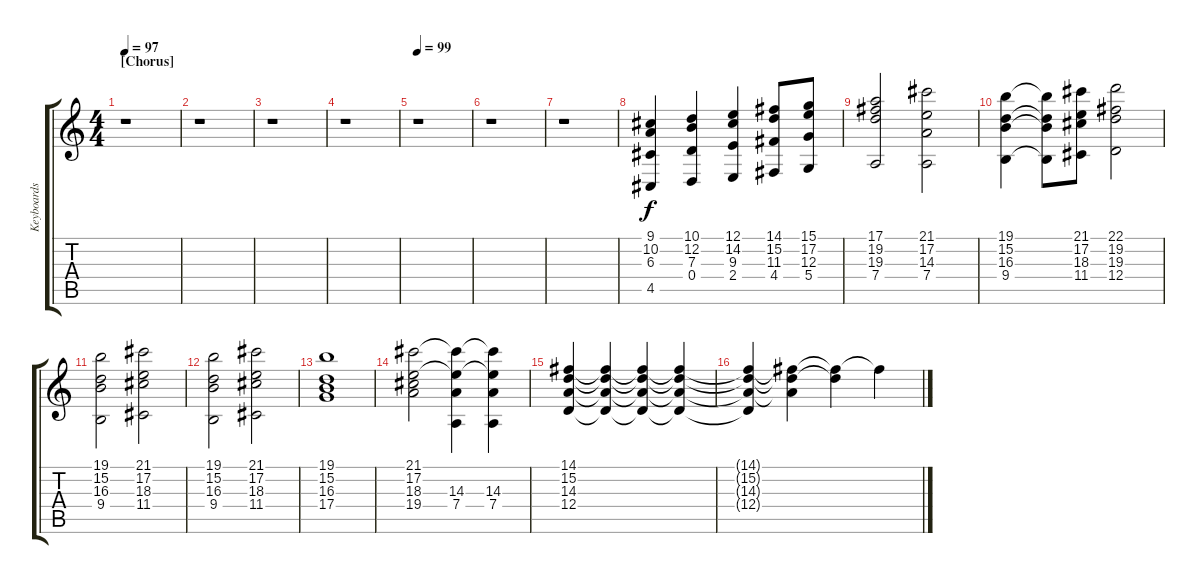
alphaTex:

\track ("Keyboards 2" "Keyboards ") {instrument brasssection}
\staff {score tabs}
\tuning (E4 B3 G3 D3 A2 E2) {hide}
\ts (4 4)
\section ("" "[Chorus]")
\tempo 97
\clef g2
\ks c
r.1{dy f} |
r.1 |
r.1 |
r.1 |
\section ("" "")
\tempo 99
r.1 |
r.1 |
r.1 |
(9.1 10.2 6.3 4.5).4 (10.1 12.2 7.3 0.4).4 (12.1 14.2 9.3 2.4).4 (14.1 15.2 11.3 4.4).8 (15.1 17.2 12.3 5.4).8 |
(17.1 19.2 19.3 7.4).2 (21.1 17.2 14.3 7.4).2 |
(19.1 15.2 16.3 9.4).4 (19.1{t} 15.2{t} 16.3{t} 9.4{t}).8 (21.1 17.2 18.3 11.4).8 (22.1 19.2 19.3 12.4).2 |
(19.1 15.2 16.3 9.4).2 (21.1 17.2 18.3 11.4).2 |
(19.1 15.2 16.3 9.4).2 (21.1 17.2 18.3 11.4).2 |
(19.1 15.2 16.3 17.4).1 |
(21.1 17.2 18.3 19.4).2 (21.1{t} 17.2{t} 14.3 7.4).4 (21.1{t} 17.2{t} 14.3 7.4).4 |
\section ("" "")
(14.1 15.2 14.3 12.4).4 (14.1{t} 15.2{t} 14.3{t} 12.4{t}).4 (14.1{t} 15.2{t} 14.3{t} 12.4{t}).4 (14.1{t} 15.2{t} 14.3{t} 12.4{t}).4 |
(14.1{t} 15.2{t} 14.3{t} 12.4{t}).4 (14.1{t} 15.2{t} 14.3{t}).4 (14.1{t} 15.2{t}).4 14.1{t}.4
